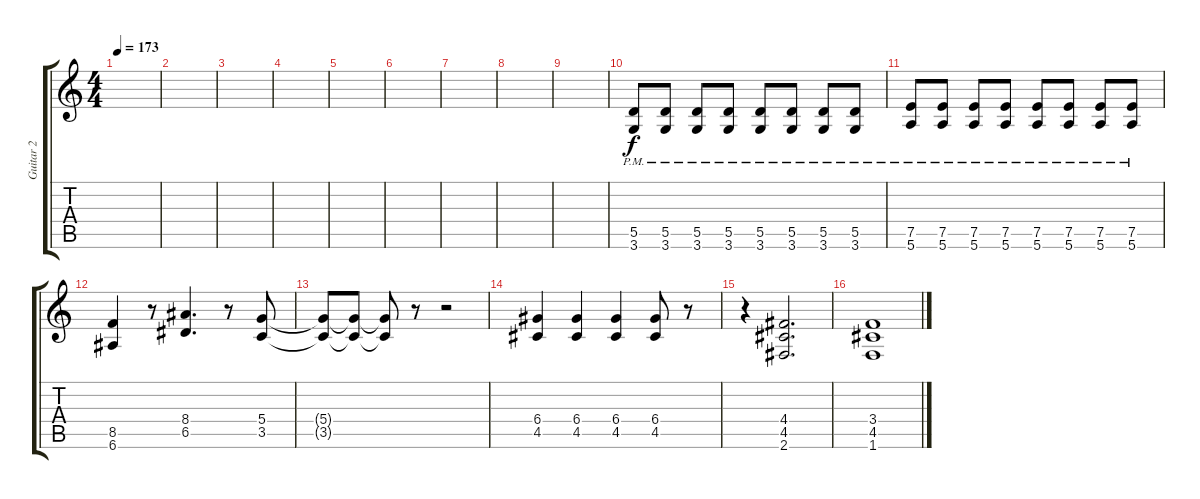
\track ("Guitar 2" "Guitar 2") {instrument overdrivenguitar}
\staff {score tabs}
\tuning (E4 B3 G3 D3 A2 E2) {hide}
\ts (4 4)
\tempo 173
\clef g2
\ks c
|
|
|
|
|
|
|
|
|
(5.5{pm} 3.6{pm}).8 (5.5{pm} 3.6{pm}).8 (5.5{pm} 3.6{pm}).8 (5.5{pm} 3.6{pm}).8 (5.5{pm} 3.6{pm}).8 (5.5{pm} 3.6{pm}).8 (5.5{pm} 3.6{pm}).8 (5.5{pm} 3.6{pm}).8 |
(7.5{pm} 5.6{pm}).8 (7.5{pm} 5.6{pm}).8 (7.5{pm} 5.6{pm}).8 (7.5{pm} 5.6{pm}).8 (7.5{pm} 5.6{pm}).8 (7.5{pm} 5.6{pm}).8 (7.5{pm} 5.6{pm}).8 (7.5{pm} 5.6{pm}).8 |
(8.5 6.6).4 r.8 (8.4 6.5).4{d} r.8 (5.4 3.5).8 |
(5.4{t} 3.5{t}).8 (5.4{t} 3.5{t}).8 (5.4{t} 3.5{t}).8 r.8 r.2 |
(6.4 4.5).4 (6.4 4.5).4 (6.4 4.5).4 (6.4 4.5).8 r.8 |
r.4 (4.4 4.5 2.6).2{d} |
(3.4 4.5 1.6).1
